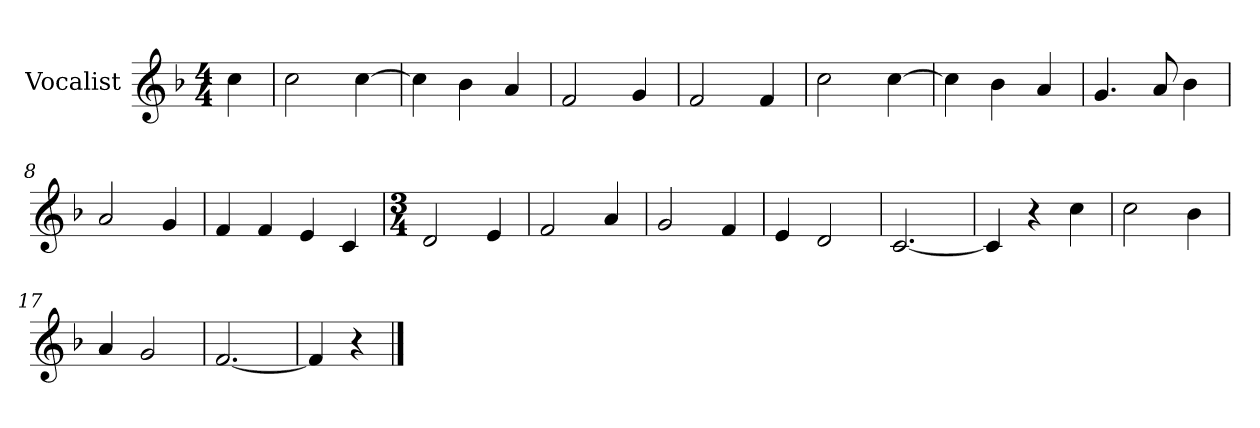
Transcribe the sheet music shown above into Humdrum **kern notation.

**kern
*part1
*staff1
*I"Vocalist
*k[b-]
*F:
*M4/4
=
4cc
=1
2cc
[4cc
=2
4cc]
4b-
4a
=3
2f
4g
=4
2f
4f
=5
2cc
[4cc
=6
4cc]
4b-
4a
=7
4.g
8a
4b-
=8
2a
4g
=9
4f
4f
4e
4c
=10
*M3/4
2d
4e
=11
2f
4a
=12
2g
4f
=13
4e
2d
=14
[2.c
=15
4c]
4r
4cc
=16
2cc
4b-
=17
4a
2g
=18
[2.f
=19
4f]
4r
==
*-
